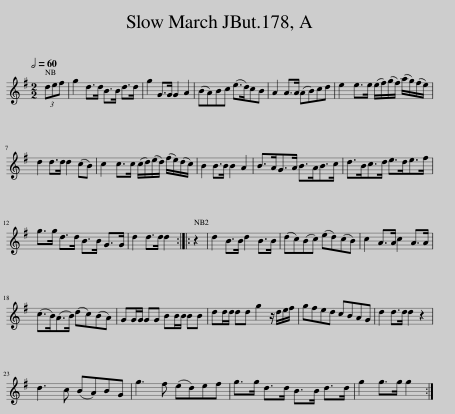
X:1
L:1/8
Q:1/2=60
M:2/2
I:linebreak $
K:G
V:1 treble
V:1
 (3def | g2 d>d B>B d>d | g2 G>G G2 A2 | (BA)Bc (e>d)cB | A2 A>A (AB)cd | %5
 e2 e>e (e/f/)(g/f/) (a/g/)(f/e/) |$ d2 d>d d2 (cB) | c2 c>c (c/d/)(e/d/) (f/e/)(d/c/) | B2 B>B B2 A2 | B>AG>A B>AB>c | %10
 d>Bc>d e>de>f |$ g>g d>d B>B G>G | d2 d>d d2 :: z2 | d2 B>B d2 B>B | %15
 (dc)(Bc) (ed)(cB) | c2 A>A c2 A>A |$ (c>B)(A>B) (dc)(BA) | GG/G/ GG BB/B/ BB | dd/d/ dd g2 z/ d/e/f/ | %20
 gfed cBAG | d2 d>d d2 z2 |$ d3 c (BA)BG | g3 f (ed)ef | g>g d>d B>B d>d | %25
 g2 g>g g2 :| %26
